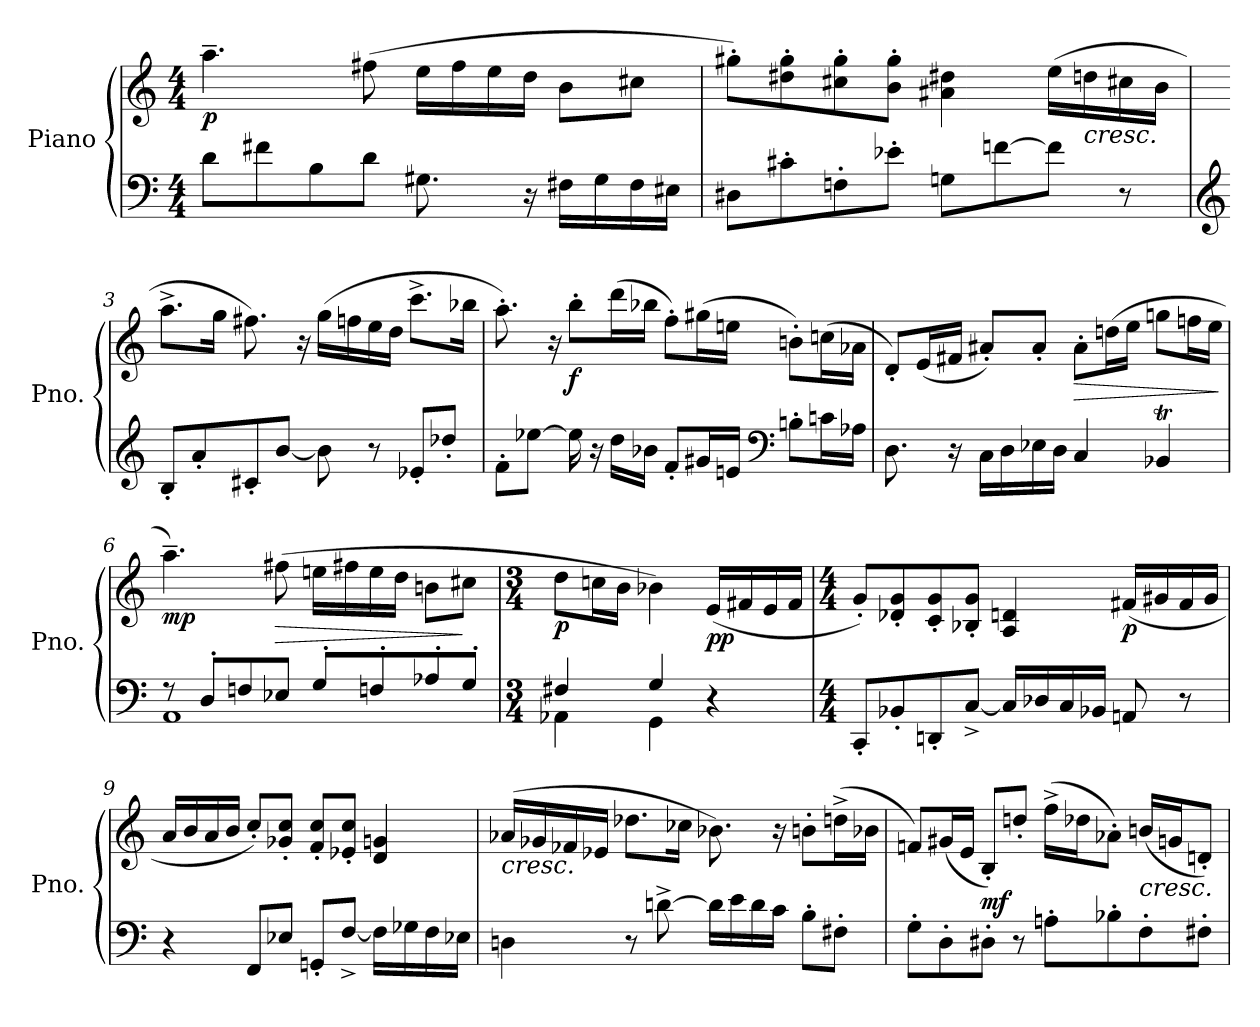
**kern	**kern	**dynam
*part1	*part1	*part1
*staff2	*staff1	*staff1/2
*I"Piano	*	*
*I'Pno.	*	*
*clefF4	*clefG2	*
*k[]	*k[]	*
*M4/4	*M4/4	*
*MM96	*MM96	*
=1	=1	=1
!	!	!LO:DY:b
8d\L	4.aa~\	p
8f#X\	.	.
8B\	.	.
8d\J	(>8ff#X\	.
8.G#X\	16ee\LL	.
.	16ff#\	.
.	16ee\	.
16r	16dd\JJ	.
16F#X\LL	8b\L	.
16G#\	.	.
16F#\	8cc#X\J	.
16E#X\JJ	.	.
=2	=2	=2
8D#X\L	8gg#X'\L)	.
8c#X'\	8dd#X\' 8gg#\'	.
8Fn'\	8cc#X\' 8gg#\'	.
8e-X'\J	8b\' 8gg#\'J	.
8Gn\L	4a#X\ 4dd#X\	.
[8fn\	.	.
8f\J]	(>16ee\LL	.
!	!LO:TX:b:i:t=cresc.	!
.	16ddn\	.
8r	16cc#X\	.
.	16b\JJ	.
=3	=3	=3
*clefG2	*	*
8B'/L	8.aa^\L	.
8a'/	.	.
.	16gg\Jk	.
8c#X'/	8.ff#X\)	.
[8b/J	.	.
.	16r	.
8b\]	(>16gg\LL	.
.	16ffn\	.
8r	16ee\	.
.	16dd\JJ	.
8e-X'/L	8.ccc^\L	.
8dd-X'/J	.	.
.	16bb-X\Jk	.
!!LO:LB:g=z
=4	=4	=4
8f'\L	8.aa'\)	.
[8ee-X\J	.	.
.	16r	.
!	!	!LO:DY:b
16ee-\]	8bb'\L	f
16r	.	.
16dd\LL	(>16ddd\L	.
16b-X\JJ	16bb-X\JJ	.
8f'/L	8ff'\L)	.
16g#X/L	(>16gg#X\L	.
16en/JJ	16een\JJ	.
*clefF4	*	*
8Bn'\L	8bn'\L)	.
16cn\L	(>16ccn\L	.
16A-X\JJ	16a-X\JJ	.
=5	=5	=5
8.D\	8d'/L)	.
.	(<16e/L	.
16r	16f#X/JJ	.
16C\LL	8a#X'/L)	.
16D\	.	.
16E-X\	8a#'/J	.
16D\JJ	.	.
!	!	!LO:HP:b
4C/	8a#'\L	>
.	(>16ddn\L	.
.	16ee\JJ	.
4BB-XT/	8ggn\L	.
.	16ffn\L	.
.	16ee\JJ	.
.	.	]
=6	=6	=6
*^	*	*
!	!	!	!LO:DY:b
8r	1AA	4.aa~\)	mp
8D'/L	.	.	.
8Fn/	.	.	.
!	!	!	!LO:HP:b
8E-X/J	.	(>8ff#X\	>
8G'/L	.	16een\LL	.
.	.	16ff#X\	.
8Fn'/	.	16ee\	.
.	.	16dd\JJ	.
8A-X'/	.	8bn\L	.
8G'/J	.	8cc#X\J	]
!!LO:LB:g=z
=7	=7	=7	=7
*M3/4	*	*M3/4	*
!	!	!	!LO:DY:b
4F#X/	4AA-X\	8dd\L	p
.	.	16ccn\L	.
.	.	16b\JJ	.
4GZ/	4GG\	4b-XZ\)	.
!	!	!	!LO:DY:b
4r	4ryy	(<16e/LL	pp
.	.	16f#X/	.
.	.	16e/	.
.	.	16f#/JJ	.
*v	*v	*	*
=8	=8	=8
*M4/4	*M4/4	*
8CC'/L	8g'/L)	.
8BB-X'/	8d-X/' 8g/'	.
8DDn'/	8c/' 8g/'	.
[8C^/J	8B-X/' 8g/'J	.
16C/LL]	4A/ 4dn/	.
16D-X/	.	.
16C/	.	.
16BB-X/JJ	.	.
!	!	!LO:DY:b
8AAn/	(<16f#X/LL	p
.	16g#X/	.
8r	16f#/	.
.	16g#/JJ	.
=9	=9	=9
4r	16a/LL	.
.	16b/	.
.	16a/	.
.	16b/JJ	.
8FF/L	8cc'/L)	.
8E-X/J	8g-X/' 8cc/'J	.
8GGn'/L	8f/' 8cc/'L	.
[8F^/J	8e-X/' 8cc/'J	.
16F\LL]	4d/ 4gn/	.
16G-X\	.	.
16F\	.	.
16E-X\JJ	.	.
!!LO:LB:g=z
=10	=10	=10
!	!LO:TX:b:i:t=cresc.	!
4Dn\	(>16a-X/LL	.
.	16g-X/	.
.	16f-X/	.
.	16e-X/JJ	.
8r	8.dd-X\L	.
[8dn^\	.	.
.	16cc-X\Jk	.
16d\LL]	8.b-X\)	.
16e\	.	.
16d\	.	.
16c\JJ	16r	.
8B'\L	8bn'\L	.
8F#X'\J	(>16ddn^\L	.
.	16b-X\JJ	.
=11	=11	=11
8G'\L	8fn/L)	.
8D'\	(<16g#X/L	.
.	16e/JJ	.
!	!	!LO:DY:b
8D#X'\J	8B'/L)	mf
8r	8ddn'/J	.
8An'\L	(>16ff^\LL	.
.	16dd-X\J	.
8B-X'\	8a-X'\J)	.
!	!LO:TX:b:i:t=cresc.	!
8F'\	(<16bn/LL	.
.	16gn/J	.
8F#X'\J	8dn'/J)	.
=	=	=
*-	*-	*-
